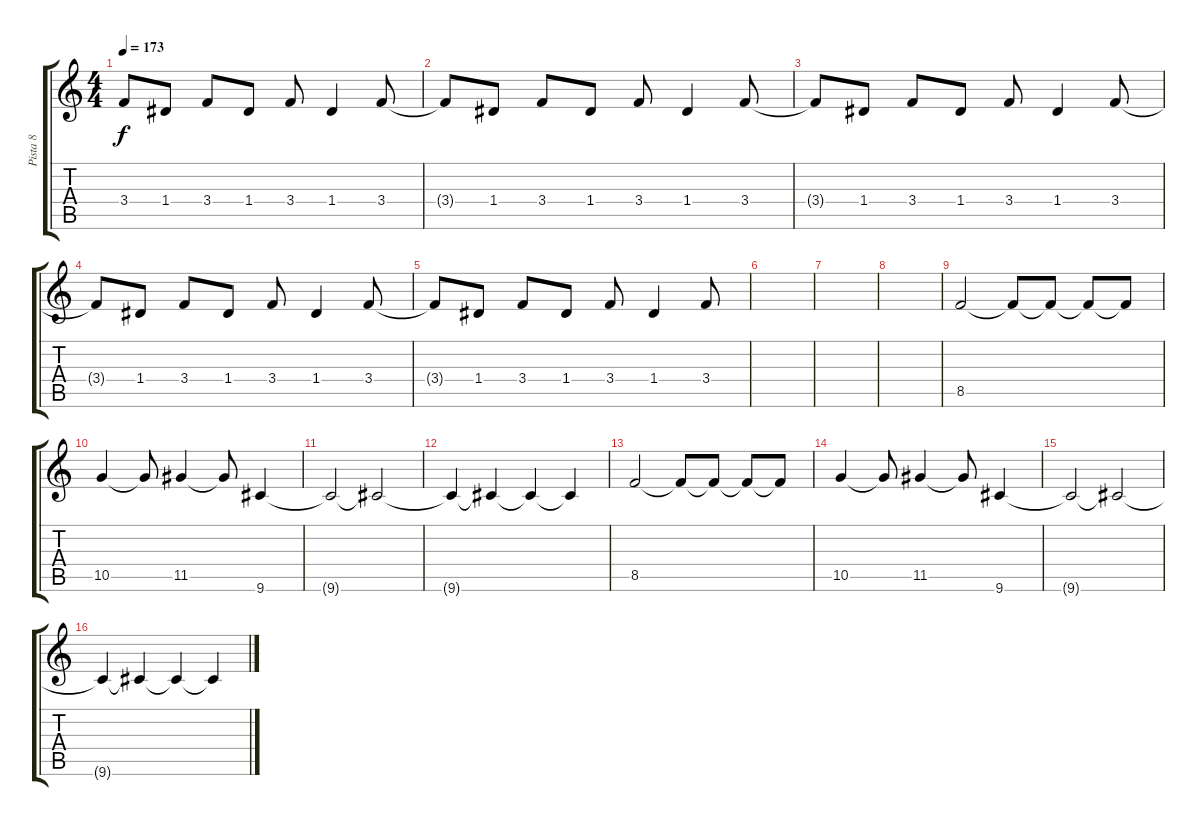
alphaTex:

\track ("Pista 8" "Pista 8") {instrument distortionguitar}
\staff {score tabs}
\tuning (E4 B3 G3 D3 A2 E2) {hide}
\ts (4 4)
\tempo 173
\clef g2
\ks c
3.4.8{dy f volume 5} 1.4.8 3.4.8 1.4.8 3.4.8 1.4.4 3.4.8 |
3.4{t}.8 1.4.8 3.4.8 1.4.8 3.4.8 1.4.4 3.4.8 |
3.4{t}.8 1.4.8 3.4.8 1.4.8 3.4.8 1.4.4 3.4.8 |
3.4{t}.8 1.4.8 3.4.8 1.4.8 3.4.8 1.4.4 3.4.8 |
3.4{t}.8 1.4.8 3.4.8 1.4.8 3.4.8 1.4.4 3.4.8 |
|
|
|
8.5.2 8.5{t}.8 8.5{t}.8 8.5{t}.8 8.5{t}.8 |
10.5.4 10.5{t}.8 11.5.4 11.5{t}.8 9.6.4 |
9.6{t}.2 9.6{t}.2 |
9.6{t}.4 9.6{t}.4 9.6{t}.4 9.6{t}.4 |
8.5.2 8.5{t}.8 8.5{t}.8 8.5{t}.8 8.5{t}.8 |
10.5.4 10.5{t}.8 11.5.4 11.5{t}.8 9.6.4 |
9.6{t}.2 9.6{t}.2 |
9.6{t}.4 9.6{t}.4 9.6{t}.4 9.6{t}.4
